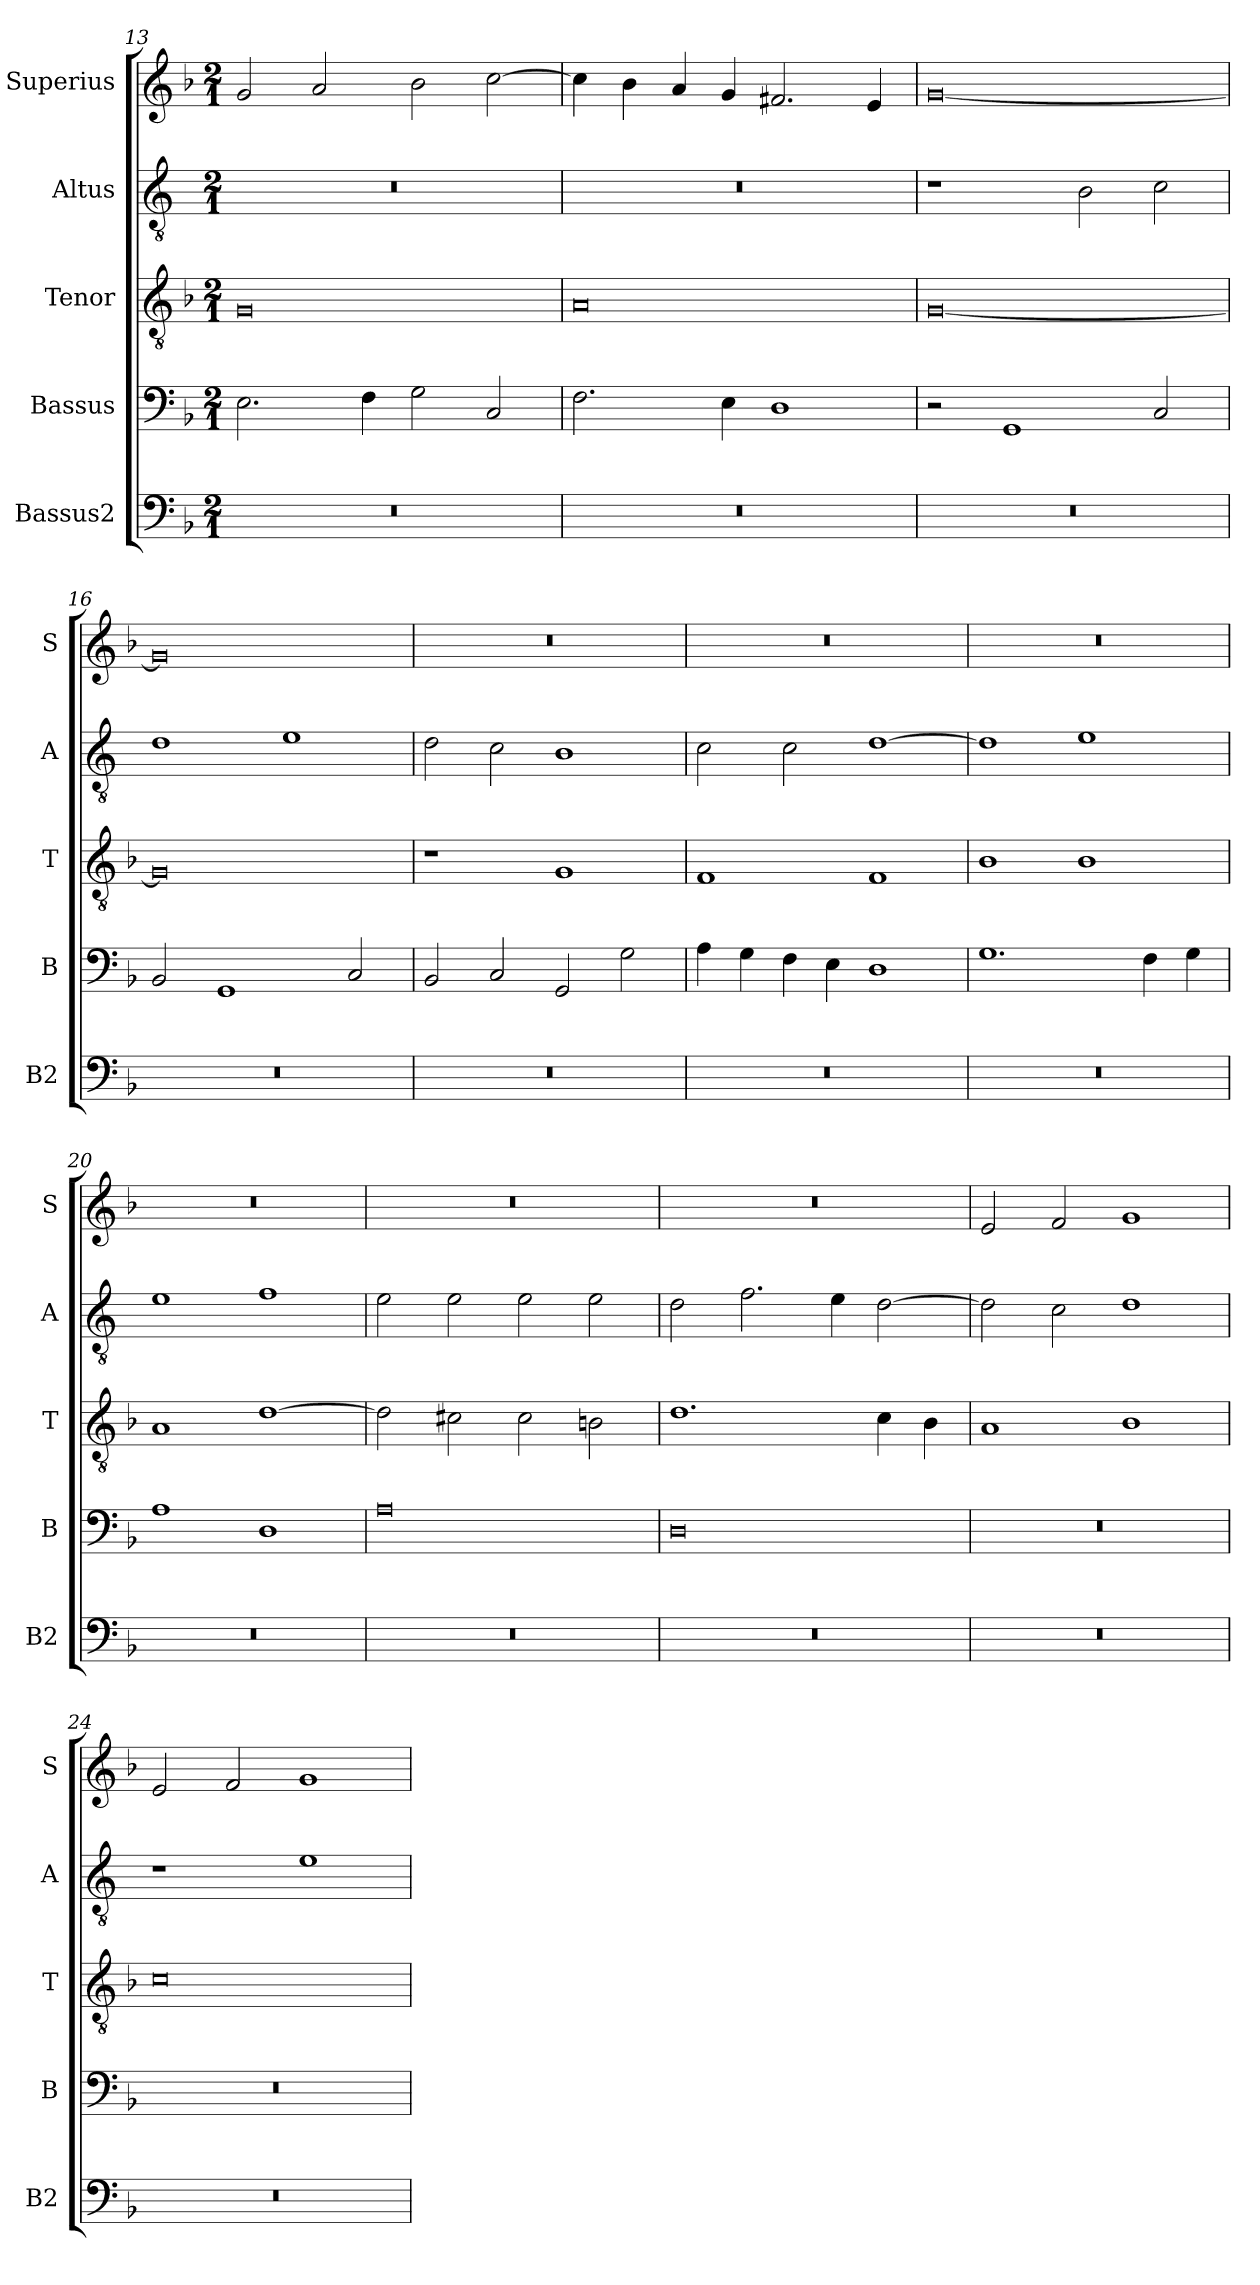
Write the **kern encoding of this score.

**kern	**kern	**kern	**kern	**kern
*part5	*part4	*part3	*part2	*part1
*staff5	*staff4	*staff3	*staff2	*staff1
*I"Bassus2	*I"Bassus	*I"Tenor	*I"Altus	*I"Superius
*I'B2	*I'B	*I'T	*I'A	*I'S
*clefF4	*clefF4	*clefGv2	*clefGv2	*clefG2
*k[b-]	*k[b-]	*k[b-]	*k[]	*k[b-]
*M2/1	*M2/1	*M2/1	*M2/1	*M2/1
=13	=13	=13	=13	=13
0r	2.E\	0G	0r	2g/
.	.	.	.	2a/
.	4F\	.	.	.
.	2G\	.	.	2b-\
.	2C/	.	.	[2cc\
=14	=14	=14	=14	=14
0r	2.F\	0A	0r	4cc\]
.	.	.	.	4b-\
.	.	.	.	4a/
.	4E\	.	.	4g/
.	1D	.	.	2.f#X/
.	.	.	.	4e/
=15	=15	=15	=15	=15
0r	2r	[0G	1r	[0g
.	1GG	.	.	.
.	.	.	2B\	.
.	2C/	.	2c\	.
=16	=16	=16	=16	=16
0r	2BB-/	0G]	1d	0g]
.	1GG	.	.	.
.	.	.	1e	.
.	2C/	.	.	.
=17	=17	=17	=17	=17
0r	2BB-/	1r	2d\	0r
.	2C/	.	2c\	.
.	2GG/	1G	1B	.
.	2G\	.	.	.
=18	=18	=18	=18	=18
0r	4A\	1F	2c\	0r
.	4G\	.	.	.
.	4F\	.	2c\	.
.	4E\	.	.	.
.	1D	1F	[1d	.
=19	=19	=19	=19	=19
0r	1.G	1B-	1d]	0r
.	.	1B-	1e	.
.	4F\	.	.	.
.	4G\	.	.	.
=20	=20	=20	=20	=20
0r	1A	1A	1e	0r
.	1D	[1d	1f	.
=21	=21	=21	=21	=21
0r	0A	2d\]	2e\	0r
.	.	2c#X\	2e\	.
.	.	2c#\	2e\	.
.	.	2Bn\	2e\	.
=22	=22	=22	=22	=22
0r	0D	1.d	2d\	0r
.	.	.	2.f\	.
.	.	.	4e\	.
.	.	4c\	[2d\	.
.	.	4B-\	.	.
=23	=23	=23	=23	=23
0r	0r	1A	2d\]	2e/
.	.	.	2c\	2f/
.	.	1B-	1d	1g
=24	=24	=24	=24	=24
0r	0r	0c	1r	2e/
.	.	.	.	2f/
.	.	.	1e	1g
=	=	=	=	=
*-	*-	*-	*-	*-
